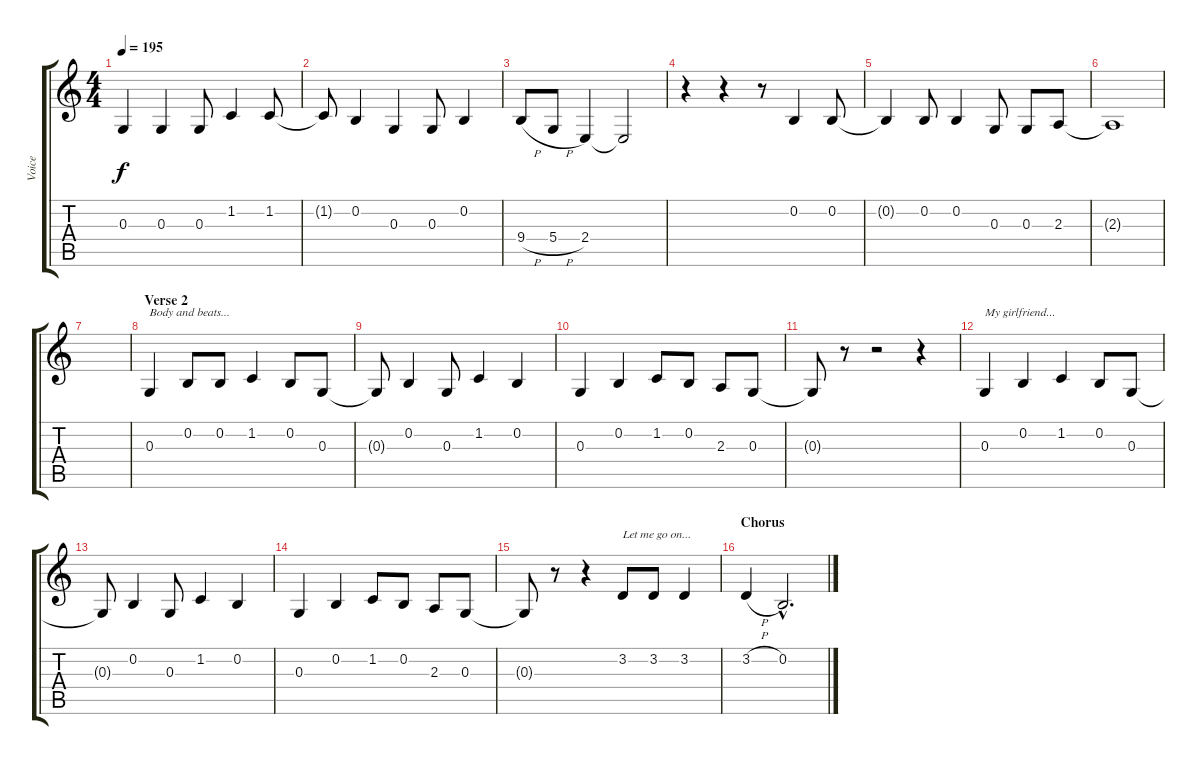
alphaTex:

\track ("Voice" "Voice") {instrument clarinet}
\staff {score tabs}
\tuning (E4 B3 G3 D3 A2 E2) {hide}
\ts (4 4)
\tempo 195
\clef g2
\ks c
0.3.4{dy f} 0.3.4 0.3.8 1.2.4 1.2.8 |
1.2{t}.8 0.2.4 0.3.4 0.3.8 0.2.4 |
9.4{h}.8 5.4{h}.8 2.4.4 2.4{t}.2 |
r.4 r.4 r.8 0.2.4 0.2.8 |
0.2{t}.4 0.2.8 0.2.4 0.3.8 0.3.8 2.3.8 |
2.3{t}.1 |
|
\section ("" "Verse 2")
0.3.4{txt "Body and beats..."} 0.2.8 0.2.8 1.2.4 0.2.8 0.3.8 |
0.3{t}.8 0.2.4 0.3.8 1.2.4 0.2.4 |
0.3.4 0.2.4 1.2.8 0.2.8 2.3.8 0.3.8 |
0.3{t}.8 r.8 r.2 r.4 |
0.3.4{txt "My girlfriend..."} 0.2.4 1.2.4 0.2.8 0.3.8 |
0.3{t}.8 0.2.4 0.3.8 1.2.4 0.2.4 |
0.3.4 0.2.4 1.2.8 0.2.8 2.3.8 0.3.8 |
0.3{t}.8 r.8 r.4 3.2.8{txt "Let me go on..."} 3.2.8 3.2.4 |
\section ("" "Chorus")
3.2{h}.4 0.2{hac}.2{d}
